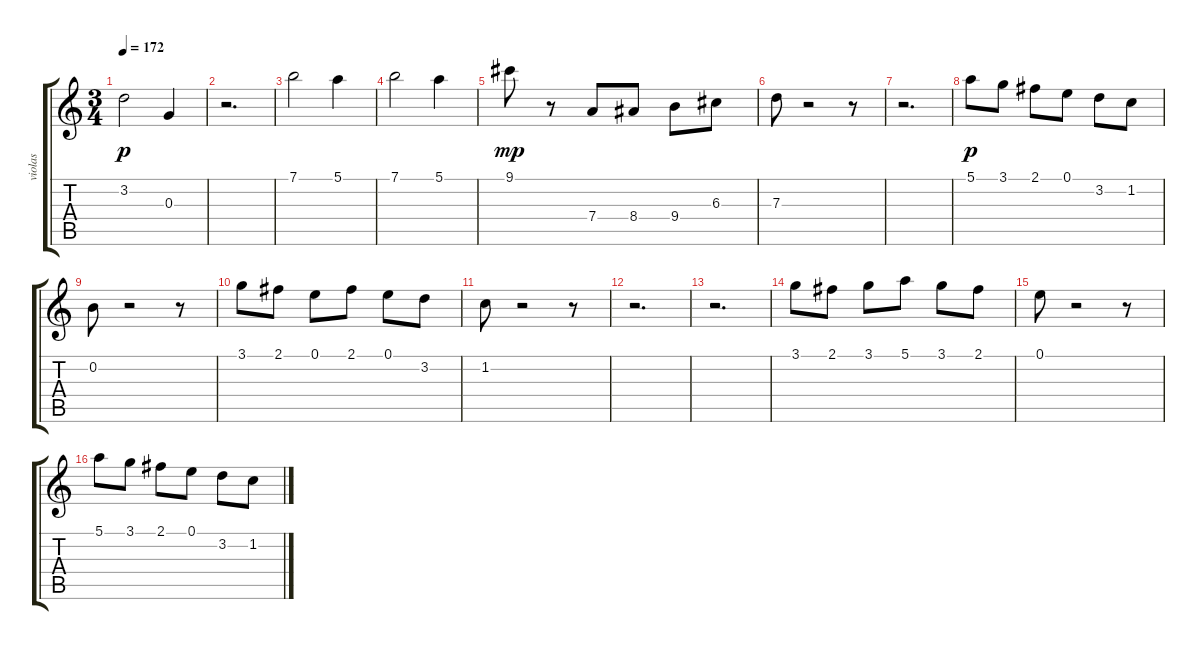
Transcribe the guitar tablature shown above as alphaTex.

\track ("violas" "violas") {instrument contrabass}
\staff {score tabs}
\tuning (E4 B3 G3 D3 A2 E2) {hide}
\ts (3 4)
\tempo 172
\clef g2
\ks c
3.2.2{dy p} 0.3.4 |
r.2{d} |
7.1.2 5.1.4 |
7.1.2 5.1.4 |
9.1.8{dy mp} r.8 7.4.8 8.4.8 9.4.8 6.3.8 |
7.3.8 r.2 r.8 |
r.2{d} |
5.1.8{dy p} 3.1.8 2.1.8 0.1.8 3.2.8 1.2.8 |
0.2.8 r.2 r.8 |
3.1.8 2.1.8 0.1.8 2.1.8 0.1.8 3.2.8 |
1.2.8 r.2 r.8 |
r.2{d} |
r.2{d} |
3.1.8 2.1.8 3.1.8 5.1.8 3.1.8 2.1.8 |
0.1.8 r.2 r.8 |
5.1.8 3.1.8 2.1.8 0.1.8 3.2.8 1.2.8
